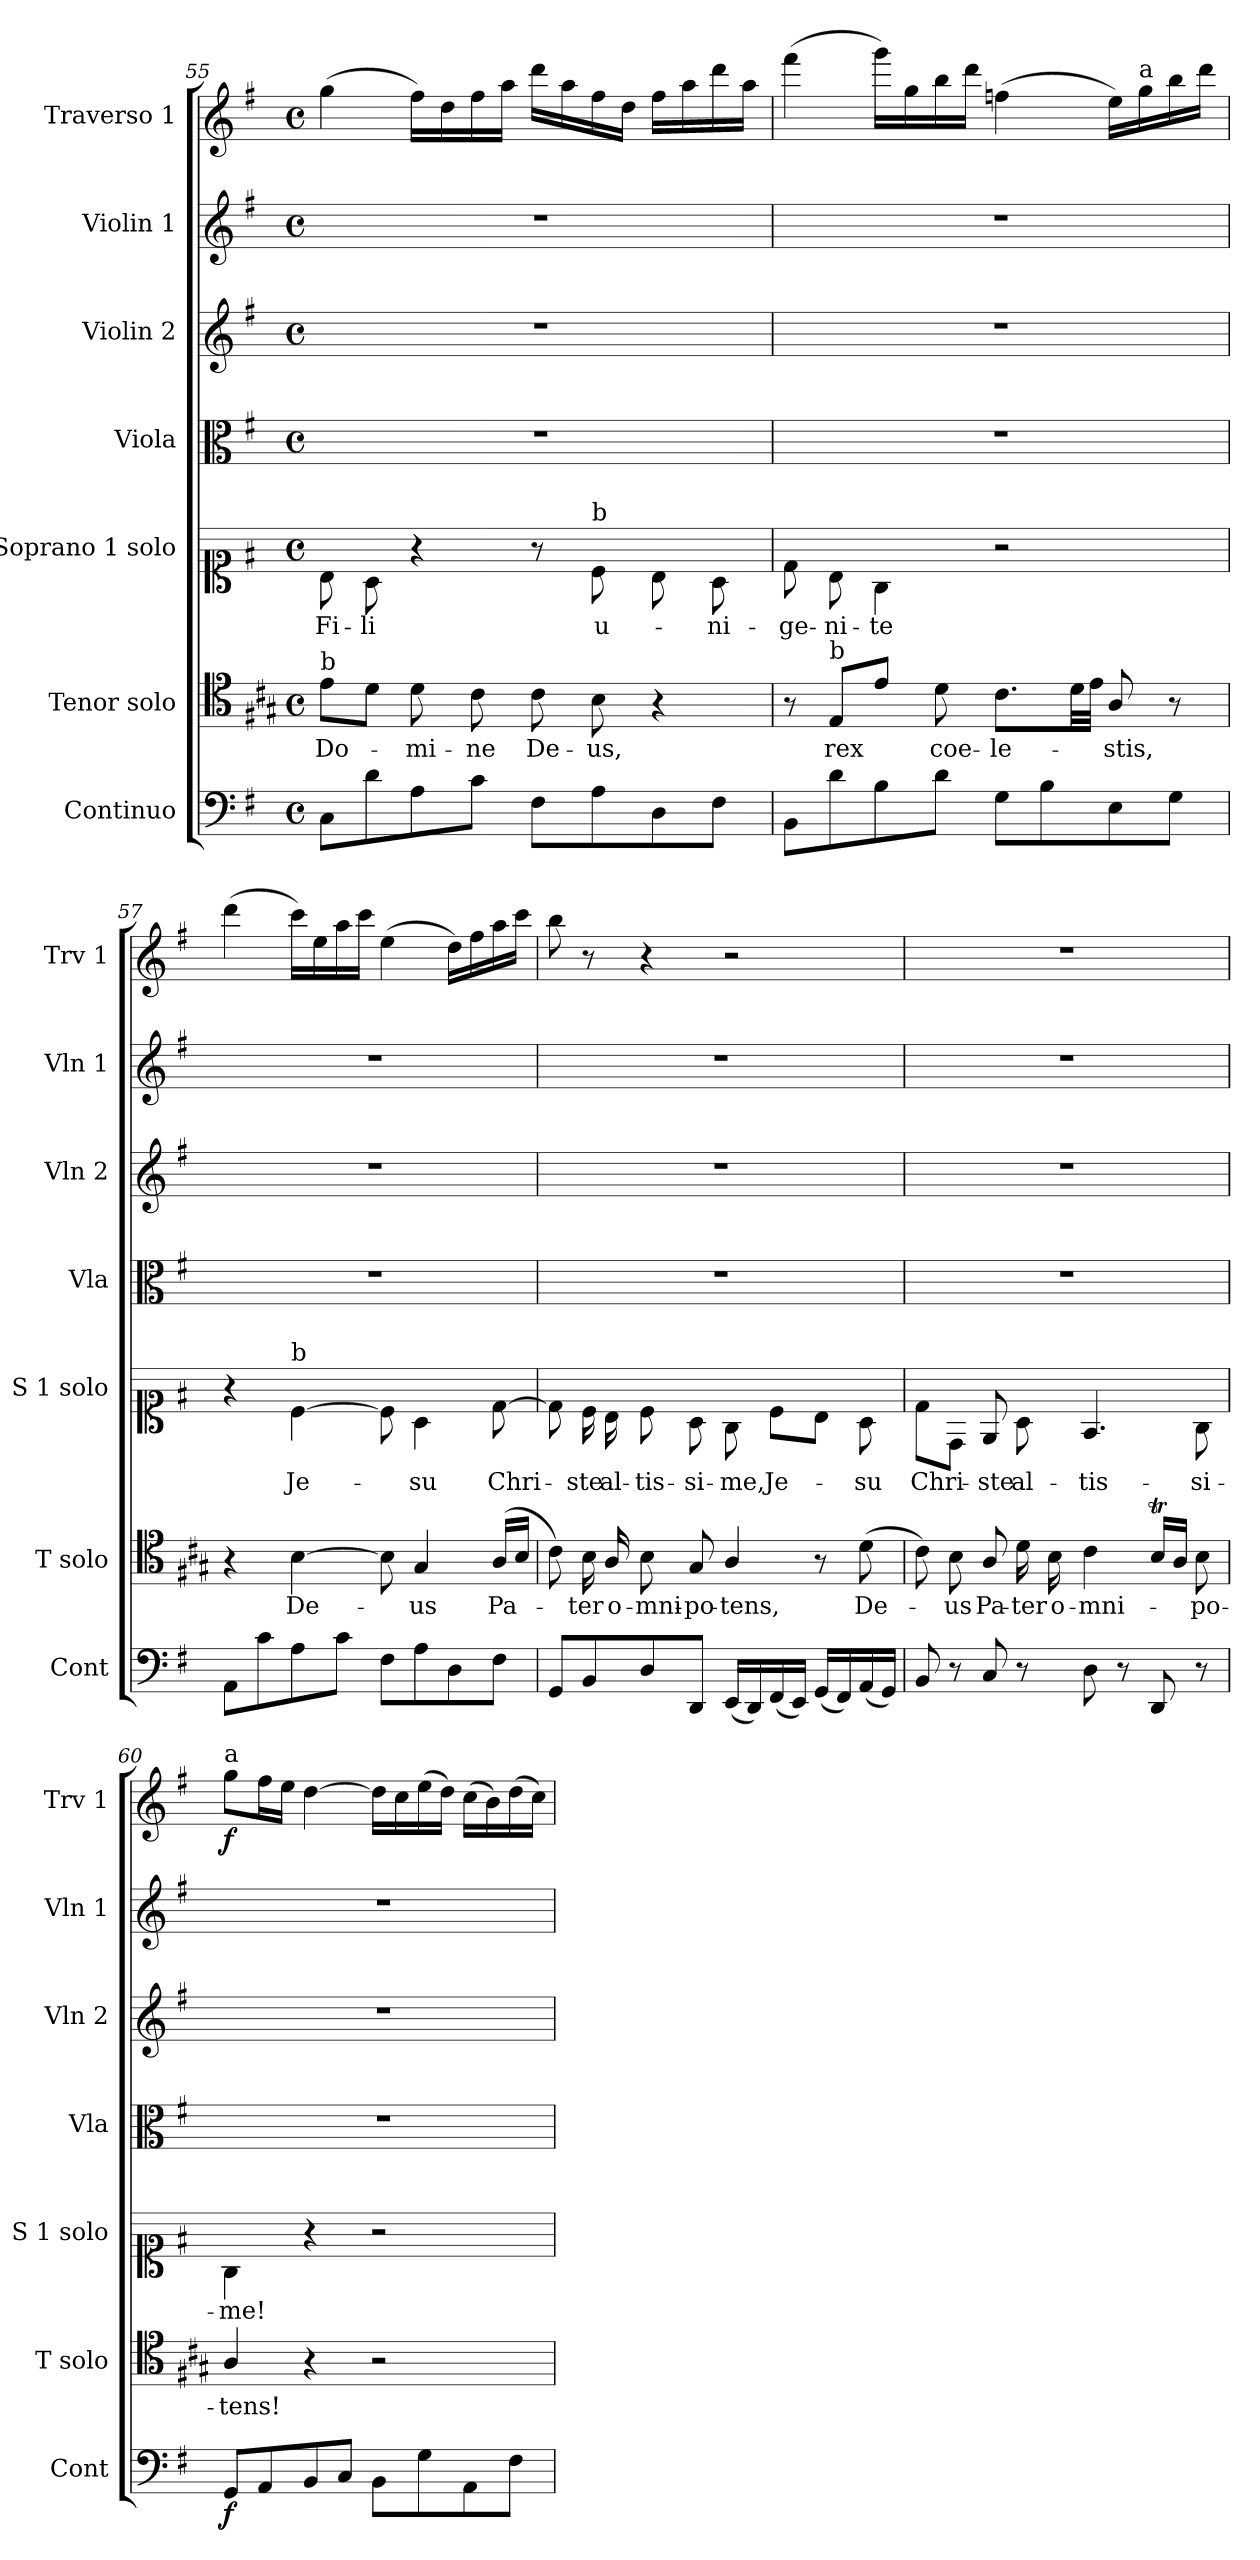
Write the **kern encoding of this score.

**kern	**dynam	**kern	**text	**kern	**text	**kern	**kern	**kern	**kern	**dynam
*part7	*part7	*part6	*part6	*part5	*part5	*part4	*part3	*part2	*part1	*part1
*staff7	*staff7	*staff6	*staff6	*staff5	*staff5	*staff4	*staff3	*staff2	*staff1	*staff1
*I"Continuo	*	*I"Tenor solo	*	*I"Soprano 1 solo	*	*I"Viola	*I"Violin 2	*I"Violin 1	*I"Traverso 1	*
*I'Cont	*	*I'T solo	*	*I'S 1 solo	*	*I'Vla	*I'Vln 2	*I'Vln 1	*I'Trv 1	*
*clefF4	*	*clefC4	*	*clefC1	*	*clefC3	*clefG2	*clefG2	*clefG2	*
*	*	*ITrd1c2	*	*ITrd-7c-12	*	*	*	*	*	*
*k[f#]	*	*k[f#]	*	*k[f#]	*	*k[f#]	*k[f#]	*k[f#]	*k[f#]	*
*M4/4	*	*M4/4	*	*M4/4	*	*M4/4	*M4/4	*M4/4	*M4/4	*
*met(c)	*	*met(c)	*	*met(c)	*	*met(c)	*met(c)	*met(c)	*met(c)	*
=55	=55	=55	=55	=55	=55	=55	=55	=55	=55	=55
!	!	!LO:TX:a:t=b	!	!	!	!	!	!	!	!
!	!	!	!LO:LY:b	!	!LO:LY:b	!	!	!	!	!
8C\L	.	8d\L	Do-	8b\	Fi-	1r	1r	1r	(4gg\	.
!	!	!	!	!	!LO:LY:b	!	!	!	!	!
8d\	.	8c\J	.	8a\	-li	.	.	.	.	.
!	!	!	!LO:LY:b	!	!	!	!	!	!	!
8A\	.	8c\	-mi-	4r	.	.	.	.	16ff#\LL)	.
.	.	.	.	.	.	.	.	.	16dd\	.
!	!	!	!LO:LY:b	!	!	!	!	!	!	!
8c\J	.	8B\	-ne	.	.	.	.	.	16ff#\	.
.	.	.	.	.	.	.	.	.	16aa\JJ	.
!	!	!	!LO:LY:b	!	!	!	!	!	!	!
8F#\L	.	8B\	De-	8r	.	.	.	.	16ddd\LL	.
.	.	.	.	.	.	.	.	.	16aa\	.
!	!	!	!	!LO:TX:a:t=b	!	!	!	!	!	!
!	!	!	!LO:LY:b	!	!LO:LY:b	!	!	!	!	!
8A\	.	8A\	-us,	8cc\	u-	.	.	.	16ff#\	.
.	.	.	.	.	.	.	.	.	16dd\JJ	.
8D\	.	4r	.	8b\	.	.	.	.	16ff#\LL	.
.	.	.	.	.	.	.	.	.	16aa\	.
!	!	!	!	!	!LO:LY:b	!	!	!	!	!
8F#\J	.	.	.	8a\	-ni-	.	.	.	16ddd\	.
.	.	.	.	.	.	.	.	.	16aa\JJ	.
!!LO:LB:g=z
=56	=56	=56	=56	=56	=56	=56	=56	=56	=56	=56
!	!	!	!	!	!LO:LY:b	!	!	!	!	!
8BB\L	.	8r	.	8dd\	-ge-	1r	1r	1r	(4fff#\	.
!	!	!LO:TX:a:t=b	!	!	!	!	!	!	!	!
!	!	!	!LO:LY:b	!	!LO:LY:b	!	!	!	!	!
8d\	.	8D/L	rex	8b\	-ni-	.	.	.	.	.
!	!	!	!	!	!LO:LY:b	!	!	!	!	!
8B\	.	8d/J	.	4g\	-te	.	.	.	16ggg\LL)	.
.	.	.	.	.	.	.	.	.	16gg\	.
!	!	!	!LO:LY:b	!	!	!	!	!	!	!
8d\J	.	8c\	coe-	.	.	.	.	.	16bb\	.
.	.	.	.	.	.	.	.	.	16ddd\JJ	.
!	!	!	!LO:LY:b	!	!	!	!	!	!	!
8G\L	.	8.B\L	-le-	2r	.	.	.	.	(4ffn\	.
8B\	.	.	.	.	.	.	.	.	.	.
.	.	32c\LL	.	.	.	.	.	.	.	.
.	.	32d\JJJ	.	.	.	.	.	.	.	.
!	!	!	!LO:LY:b	!	!	!	!	!	!	!
8E\	.	8G/	-stis,	.	.	.	.	.	16ee\LL)	.
!	!	!	!	!	!	!	!	!	!LO:TX:a:t=a	!
.	.	.	.	.	.	.	.	.	16gg\	.
8G\J	.	8r	.	.	.	.	.	.	16bb\	.
.	.	.	.	.	.	.	.	.	16ddd\JJ	.
=57	=57	=57	=57	=57	=57	=57	=57	=57	=57	=57
8AA\L	.	4r	.	4r	.	1r	1r	1r	(4ddd\	.
8c\	.	.	.	.	.	.	.	.	.	.
!	!	!	!	!LO:TX:a:t=b	!	!	!	!	!	!
!	!	!	!LO:LY:b	!	!LO:LY:b	!	!	!	!	!
8A\	.	[4A\	De-	[4cc\	Je-	.	.	.	16ccc\LL)	.
.	.	.	.	.	.	.	.	.	16ee\	.
8c\J	.	.	.	.	.	.	.	.	16aa\	.
.	.	.	.	.	.	.	.	.	16ccc\JJ	.
8F#\L	.	8A\]	.	8cc\]	.	.	.	.	(4ee\	.
!	!	!	!LO:LY:b	!	!LO:LY:b	!	!	!	!	!
8A\	.	4F#/	-us	4a\	-su	.	.	.	.	.
8D\	.	.	.	.	.	.	.	.	16dd\LL)	.
.	.	.	.	.	.	.	.	.	16ff#\	.
!	!	!	!LO:LY:b	!	!LO:LY:b	!	!	!	!	!
8F#\J	.	(16G/LL	Pa-	[8dd\	Chri-	.	.	.	16aa\	.
.	.	16A/JJ	.	.	.	.	.	.	16ccc\JJ	.
=58	=58	=58	=58	=58	=58	=58	=58	=58	=58	=58
8GG/L	.	8B\)	.	8dd\]	.	1r	1r	1r	8bb\	.
!	!	!	!LO:LY:b	!	!LO:LY:b	!	!	!	!	!
8BB/	.	16A\	-ter	16cc\	-ste	.	.	.	8r	.
!	!	!	!LO:LY:b	!	!LO:LY:b	!	!	!	!	!
.	.	16G/	o-	16b\	al-	.	.	.	.	.
!	!	!	!LO:LY:b	!	!LO:LY:b	!	!	!	!	!
8D/	.	8A\	-mni-	8cc\	-tis-	.	.	.	4r	.
!	!	!	!LO:LY:b	!	!LO:LY:b	!	!	!	!	!
8DD/J	.	8F#/	-po-	8a\	-si-	.	.	.	.	.
!	!	!	!LO:LY:b	!	!LO:LY:b	!	!	!	!	!
(16EE/LL	.	4G/	-tens,	8g\	-me,	.	.	.	2r	.
16DD/)	.	.	.	.	.	.	.	.	.	.
!	!	!	!	!	!LO:LY:b	!	!	!	!	!
(16FF#/	.	.	.	8cc\L	Je-	.	.	.	.	.
16EE/JJ)	.	.	.	.	.	.	.	.	.	.
(16GG/LL	.	8r	.	8b\J	.	.	.	.	.	.
16FF#/)	.	.	.	.	.	.	.	.	.	.
!	!	!	!LO:LY:b	!	!LO:LY:b	!	!	!	!	!
(16AA/	.	(8c\	De-	8a\	-su	.	.	.	.	.
16GG/JJ)	.	.	.	.	.	.	.	.	.	.
=59	=59	=59	=59	=59	=59	=59	=59	=59	=59	=59
!	!	!	!	!	!LO:LY:b	!	!	!	!	!
8BB/	.	8B\)	.	8dd\L	Chri-	1r	1r	1r	1r	.
!	!	!	!LO:LY:b	!	!	!	!	!	!	!
8r	.	8A\	-us	8d\J	.	.	.	.	.	.
!	!	!	!LO:LY:b	!	!LO:LY:b	!	!	!	!	!
8C/	.	8G/	Pa-	8e/	-ste	.	.	.	.	.
!	!	!	!LO:LY:b	!	!LO:LY:b	!	!	!	!	!
8r	.	16c\	-ter	8a\	al-	.	.	.	.	.
!	!	!	!LO:LY:b	!	!	!	!	!	!	!
.	.	16A\	o-	.	.	.	.	.	.	.
!	!	!	!LO:LY:b	!	!LO:LY:b	!	!	!	!	!
8D\	.	4B\	-mni-	4.f#/	-tis-	.	.	.	.	.
8r	.	.	.	.	.	.	.	.	.	.
8DD/	.	16AT/LL	.	.	.	.	.	.	.	.
.	.	16G/JJ	.	.	.	.	.	.	.	.
!	!	!	!LO:LY:b	!	!LO:LY:b	!	!	!	!	!
8r	.	8A\	-po-	8g\	-si-	.	.	.	.	.
!!LO:LB:g=z
=60	=60	=60	=60	=60	=60	=60	=60	=60	=60	=60
!	!	!	!	!	!	!	!	!	!LO:TX:a:t=a	!
!	!LO:DY:b	!	!LO:LY:b	!	!LO:LY:b	!	!	!	!	!LO:DY:b
8GG/L	f	4G/	-tens!	4g\	-me!	1r	1r	1r	8gg\L	f
8AA/	.	.	.	.	.	.	.	.	16ff#\L	.
.	.	.	.	.	.	.	.	.	16ee\JJ	.
8BB/	.	4r	.	4r	.	.	.	.	[4dd\	.
8C/J	.	.	.	.	.	.	.	.	.	.
8BB\L	.	2r	.	2r	.	.	.	.	16dd\LL]	.
.	.	.	.	.	.	.	.	.	16cc\	.
8G\	.	.	.	.	.	.	.	.	(16ee\	.
.	.	.	.	.	.	.	.	.	16dd\JJ)	.
8AA\	.	.	.	.	.	.	.	.	(16cc\LL	.
.	.	.	.	.	.	.	.	.	16b\)	.
8F#\J	.	.	.	.	.	.	.	.	(16dd\	.
.	.	.	.	.	.	.	.	.	16cc\JJ)	.
=	=	=	=	=	=	=	=	=	=	=
*-	*-	*-	*-	*-	*-	*-	*-	*-	*-	*-
